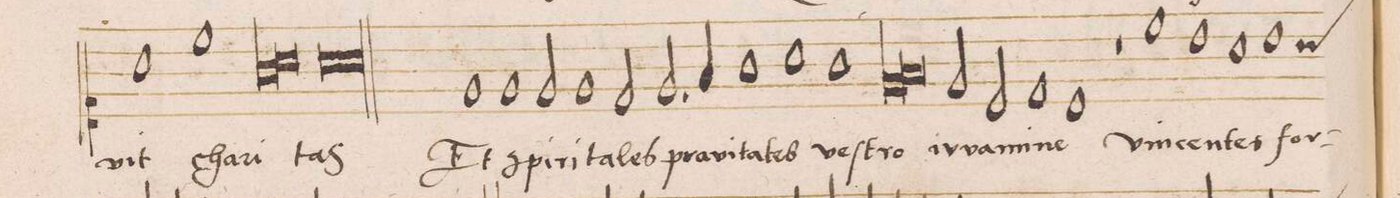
**kern	**text
*I"DISCANTVS	*
*clefC1	*
*k[]	*
*met(C|)	*
*M2/1	*
1a	-vit
1cc	cha-
=33-	=33-
*lig	*
1g	-ri-
1a	.
*Xlig	*
=34-	=34-
0al	-tas
=35||	=35||
1e	Et
1e	Spi-
=36-	=36-
2e/	-ri-
1e	-ta-
2d/	-les
=37-	=37-
2.e/	pra-
4f/	-vi-
1g	-ta-
=38-	=38-
1a	-tes
1g	veſ-
=39-	=39-
*lig	*
1e	-tro
1f	.
*Xlig	*
=40-	=40-
2e/	iv-
2c/	-va-
1d	-mi-
=41-	=41-
1c	-ne
1r	.
=42-	=42-
1cc	Vin-
1b	-cen-
=43-	=43-
1a	-tes
*custos:a	*
1b	for-
=44-	=44-
*-	*-
